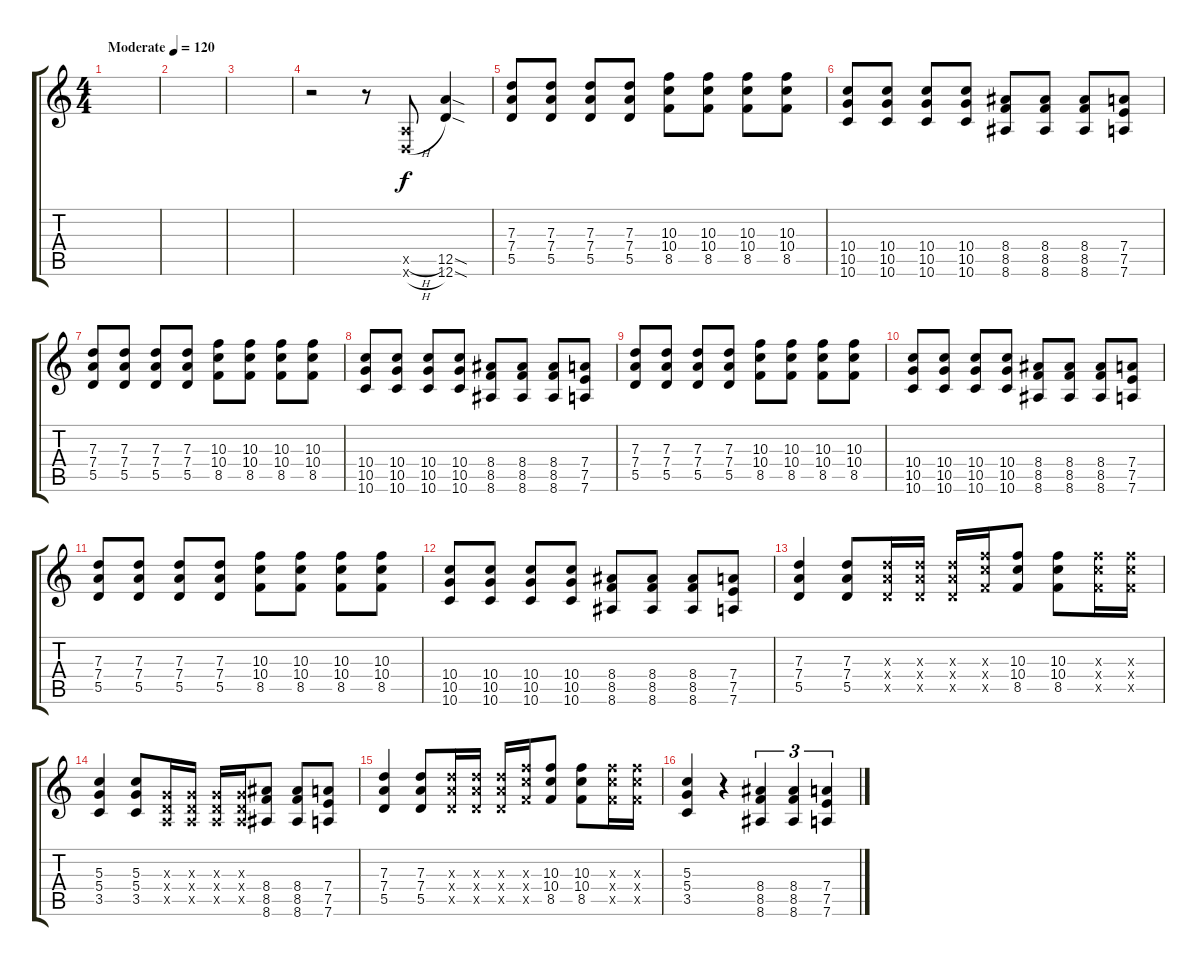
\track "" {instrument distortionguitar}
\staff {score tabs}
\tuning (E4 B3 G3 D3 A2 D2) {hide}
\ts (4 4)
\tempo (120 "Moderate")
\clef g2
\ks c
|
|
|
r.2 r.8 (0.5{h x} 0.6{h x}).8 (12.5{sod} 12.6{sod}).4 |
(7.3 7.4 5.5).8{txt ""} (7.3 7.4 5.5).8 (7.3 7.4 5.5).8 (7.3 7.4 5.5).8 (10.3 10.4 8.5).8 (10.3 10.4 8.5).8 (10.3 10.4 8.5).8 (10.3 10.4 8.5).8 |
(10.4 10.5 10.6).8 (10.4 10.5 10.6).8 (10.4 10.5 10.6).8 (10.4 10.5 10.6).8 (8.4 8.5 8.6).8 (8.4 8.5 8.6).8 (8.4 8.5 8.6).8 (7.4 7.5 7.6).8 |
(7.3 7.4 5.5).8 (7.3 7.4 5.5).8 (7.3 7.4 5.5).8 (7.3 7.4 5.5).8 (10.3 10.4 8.5).8 (10.3 10.4 8.5).8 (10.3 10.4 8.5).8 (10.3 10.4 8.5).8 |
(10.4 10.5 10.6).8 (10.4 10.5 10.6).8 (10.4 10.5 10.6).8 (10.4 10.5 10.6).8 (8.4 8.5 8.6).8 (8.4 8.5 8.6).8 (8.4 8.5 8.6).8 (7.4 7.5 7.6).8 |
(7.3 7.4 5.5).8 (7.3 7.4 5.5).8 (7.3 7.4 5.5).8 (7.3 7.4 5.5).8 (10.3 10.4 8.5).8 (10.3 10.4 8.5).8 (10.3 10.4 8.5).8 (10.3 10.4 8.5).8 |
(10.4 10.5 10.6).8 (10.4 10.5 10.6).8 (10.4 10.5 10.6).8 (10.4 10.5 10.6).8 (8.4 8.5 8.6).8 (8.4 8.5 8.6).8 (8.4 8.5 8.6).8 (7.4 7.5 7.6).8 |
(7.3 7.4 5.5).8 (7.3 7.4 5.5).8 (7.3 7.4 5.5).8 (7.3 7.4 5.5).8 (10.3 10.4 8.5).8 (10.3 10.4 8.5).8 (10.3 10.4 8.5).8 (10.3 10.4 8.5).8 |
(10.4 10.5 10.6).8 (10.4 10.5 10.6).8 (10.4 10.5 10.6).8 (10.4 10.5 10.6).8 (8.4 8.5 8.6).8 (8.4 8.5 8.6).8 (8.4 8.5 8.6).8 (7.4 7.5 7.6).8 |
(7.3 7.4 5.5).4 (7.3 7.4 5.5).8 (7.3{x} 7.4{x} 5.5{x}).16 (7.3{x} 7.4{x} 5.5{x}).16 (7.3{x} 7.4{x} 5.5{x}).16 (10.3{x} 10.4{x} 8.5{x}).16 (10.3 10.4 8.5).8 (10.3 10.4 8.5).8 (10.3{x} 10.4{x} 8.5{x}).16 (10.3{x} 10.4{x} 8.5{x}).16 |
(5.3 5.4 3.5).4 (5.3 5.4 3.5).8 (0.3{x} 0.4{x} 0.5{x}).16 (0.3{x} 0.4{x} 0.5{x}).16 (0.3{x} 0.4{x} 0.5{x}).16 (0.3{x} 0.4{x} 0.5{x}).16 (8.4 8.5 8.6).8 (8.4 8.5 8.6).8 (7.4 7.5 7.6).8 |
(7.3 7.4 5.5).4 (7.3 7.4 5.5).8 (7.3{x} 7.4{x} 5.5{x}).16 (7.3{x} 7.4{x} 5.5{x}).16 (7.3{x} 7.4{x} 5.5{x}).16 (10.3{x} 10.4{x} 8.5{x}).16 (10.3 10.4 8.5).8 (10.3 10.4 8.5).8 (10.3{x} 10.4{x} 8.5{x}).16 (10.3{x} 10.4{x} 8.5{x}).16 |
(5.3 5.4 3.5).4 r.4 (8.4 8.5 8.6).4{tu (3 2)} (8.4 8.5 8.6).4{tu (3 2)} (7.4 7.5 7.6).4{tu (3 2)}
